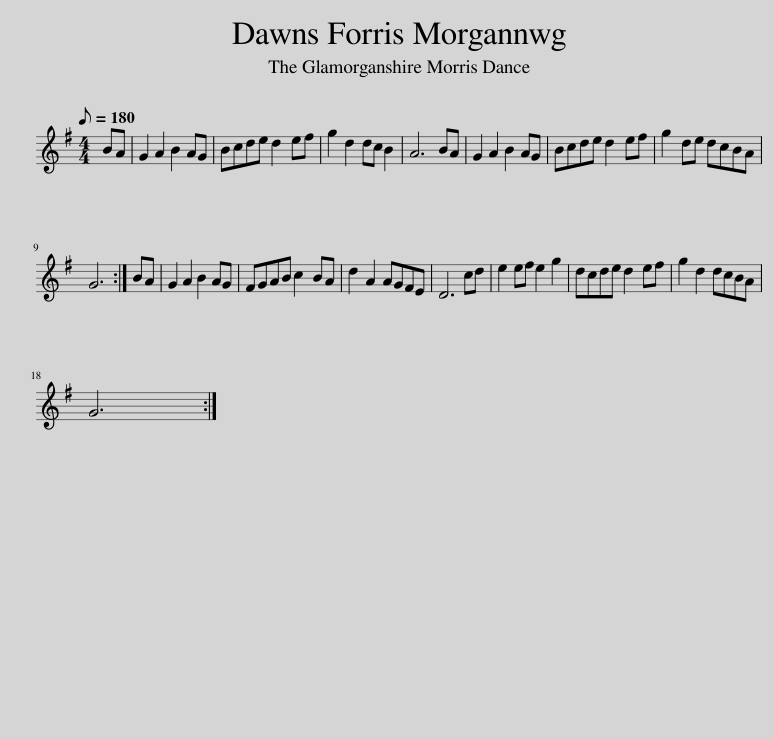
X:1
L:1/8
Q:1/8=180
M:4/4
I:linebreak $
K:G
V:1 treble
V:1
 BA | G2 A2 B2 AG | Bcde d2 ef | g2 d2 dc B2 | A6 BA | %5
 G2 A2 B2 AG | Bcde d2 ef | g2 de dcBA |$ G6 :| BA | %10
 G2 A2 B2 AG | FGAB c2 BA | d2 A2 AGFE | D6 cd | e2 ef e2 g2 | %15
 dcde d2 ef | g2 d2 dcBA |$ G6 :| %18
